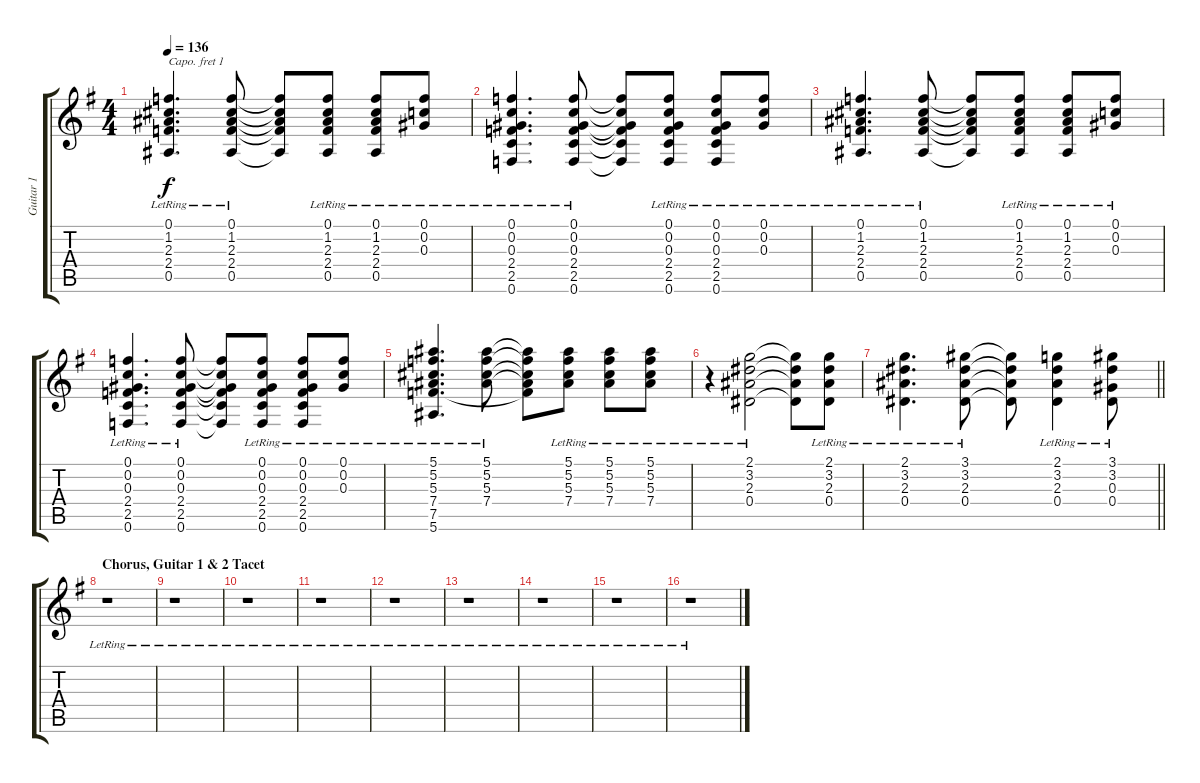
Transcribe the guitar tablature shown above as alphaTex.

\track ("Guitar 1" "Guitar 1") {instrument acousticguitarsteel}
\staff {score tabs}
\capo 1
\tuning (E4 B3 G3 D3 A2 E2) {hide}
\ts (4 4)
\tempo 136
\clef g2
\ks g
(0.1{lr} 1.2{lr} 2.3{lr} 2.4{lr} 0.5{lr}).4{d dy f} (0.1{lr} 1.2{lr} 2.3{lr} 2.4{lr} 0.5{lr}).8 (0.1{t} 1.2{t} 2.3{t} 2.4{t} 0.5{t}).8 (0.1{lr} 1.2{lr} 2.3{lr} 2.4{lr} 0.5{lr}).8 (0.1{lr} 1.2{lr} 2.3{lr} 2.4{lr} 0.5{lr}).8 (0.1{lr} 0.2{lr} 0.3{lr}).8 |
(0.1{lr} 0.2{lr} 0.3{lr} 2.4{lr} 2.5{lr} 0.6{lr}).4{d} (0.1{lr} 0.2{lr} 0.3{lr} 2.4{lr} 2.5{lr} 0.6{lr}).8 (0.1{t} 0.2{t} 0.3{t} 2.4{t} 2.5{t} 0.6{t}).8 (0.1{lr} 0.2{lr} 0.3{lr} 2.4{lr} 2.5{lr} 0.6{lr}).8 (0.1{lr} 0.2{lr} 0.3{lr} 2.4{lr} 2.5{lr} 0.6{lr}).8 (0.1{lr} 0.2{lr} 0.3{lr}).8 |
(0.1{lr} 1.2{lr} 2.3{lr} 2.4{lr} 0.5{lr}).4{d} (0.1{lr} 1.2{lr} 2.3{lr} 2.4{lr} 0.5{lr}).8 (0.1{t} 1.2{t} 2.3{t} 2.4{t} 0.5{t}).8 (0.1{lr} 1.2{lr} 2.3{lr} 2.4{lr} 0.5{lr}).8 (0.1{lr} 1.2{lr} 2.3{lr} 2.4{lr} 0.5{lr}).8 (0.1{lr} 0.2{lr} 0.3{lr}).8 |
(0.1{lr} 0.2{lr} 0.3{lr} 2.4{lr} 2.5{lr} 0.6{lr}).4{d} (0.1{lr} 0.2{lr} 0.3{lr} 2.4{lr} 2.5{lr} 0.6{lr}).8 (0.1{t} 0.2{t} 0.3{t} 2.4{t} 2.5{t} 0.6{t}).8 (0.1{lr} 0.2{lr} 0.3{lr} 2.4{lr} 2.5{lr} 0.6{lr}).8 (0.1{lr} 0.2{lr} 0.3{lr} 2.4{lr} 2.5{lr} 0.6{lr}).8 (0.1{lr} 0.2{lr} 0.3{lr}).8 |
(5.1{lr} 5.2{lr} 5.3{lr} 7.4{lr} 7.5{lr} 5.6{lr}).4{d} (5.1{lr} 5.2{lr} 5.3{lr} 7.4{lr}).8 (5.1{t} 5.2{t} 5.3{t} 7.4{t} 7.5{t}).8 (5.1{lr} 5.2{lr} 5.3{lr} 7.4{lr}).8 (5.1{lr} 5.2{lr} 5.3{lr} 7.4{lr}).8 (5.1{lr} 5.2{lr} 5.3{lr} 7.4{lr}).8 |
r.4 (2.1{lr} 3.2{lr} 2.3{lr} 0.4{lr}).2 (2.1{t} 3.2{t} 2.3{t} 0.4{t}).8 (2.1{lr} 3.2{lr} 2.3{lr} 0.4{lr}).8 |
\barLineRight lightlight
(2.1{lr} 3.2{lr} 2.3{lr} 0.4{lr}).4{d} (3.1{lr} 3.2{lr} 2.3{lr} 0.4{lr}).8 (3.1{t} 3.2{t} 2.3{t} 0.4{t}).8 (2.1{lr} 3.2{lr} 2.3{lr} 0.4{lr}).4 (3.1{lr} 3.2{lr} 0.3{lr} 0.4{lr}).8 |
\section ("" "Chorus, Guitar 1 & 2 Tacet")
r.1 |
r.1 |
r.1 |
r.1 |
r.1 |
r.1 |
r.1 |
r.1 |
r.1
